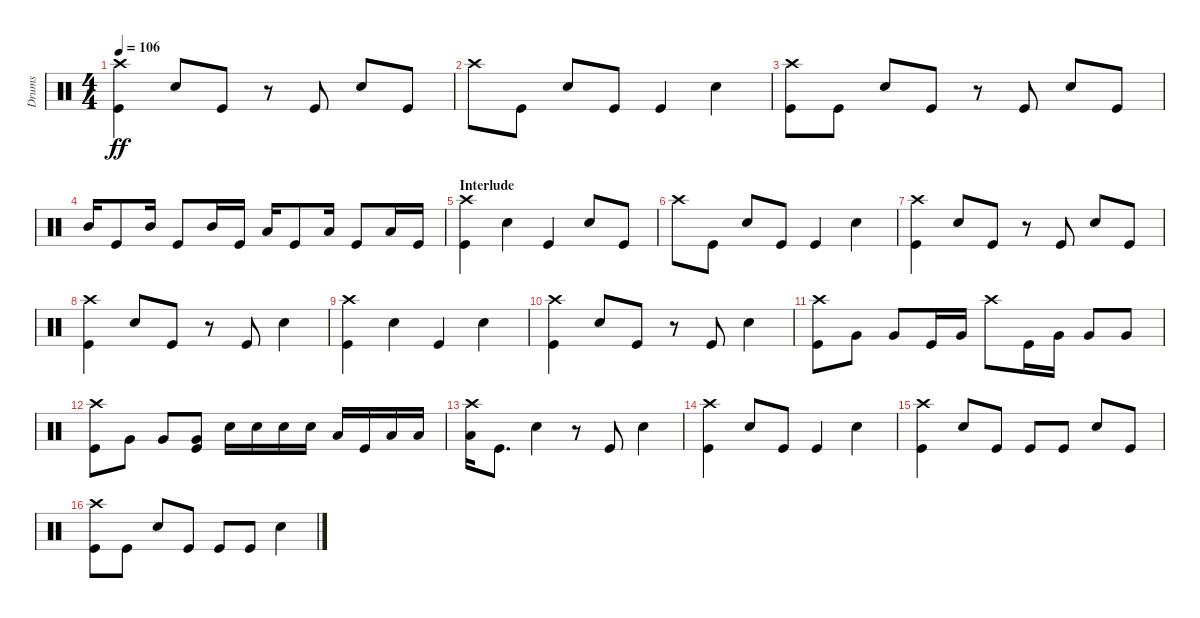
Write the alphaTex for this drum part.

\track ("Drums" "Drums") {instrument percussion}
\staff {score}
\articulation defaults
\ts (4 4)
\tempo 106
\clef neutral
\ks c
("Crash high (hit)" "Kick (hit)").4{dy ff} "Snare (hit) 2".8 "Kick (hit)".8 r.8 "Kick (hit)".8 "Snare (hit) 2".8 "Kick (hit)".8 |
"Crash high (hit)".8 "Kick (hit)".8 "Snare (hit) 2".8 "Kick (hit)".8 "Kick (hit)".4 "Snare (hit) 2".4 |
("Crash high (hit)" "Kick (hit)").8 "Kick (hit)".8 "Snare (hit) 2".8 "Kick (hit)".8 r.8 "Kick (hit)".8 "Snare (hit) 2".8 "Kick (hit)".8 |
"Mid Tom (hit)".16 "Kick (hit)".8 "Mid Tom (hit)".16 "Kick (hit)".8 "Mid Tom (hit)".16 "Kick (hit)".16 "Low Tom (hit)".16 "Kick (hit)".8 "Low Tom (hit)".16 "Kick (hit)".8 "Low Tom (hit)".16 "Kick (hit)".16 |
\section ("" "Interlude")
("Crash high (hit)" "Kick (hit)").4 "Snare (hit) 2".4 "Kick (hit)".4 "Snare (hit) 2".8 "Kick (hit)".8 |
"Crash high (hit)".8 "Kick (hit)".8 "Snare (hit) 2".8 "Kick (hit)".8 "Kick (hit)".4 "Snare (hit) 2".4 |
("Crash high (hit)" "Kick (hit)").4 "Snare (hit) 2".8 "Kick (hit)".8 r.8 "Kick (hit)".8 "Snare (hit) 2".8 "Kick (hit)".8 |
("Crash high (hit)" "Kick (hit)").4 "Snare (hit) 2".8 "Kick (hit)".8 r.8 "Kick (hit)".8 "Snare (hit) 2".4 |
("Crash high (hit)" "Kick (hit)").4 "Snare (hit) 2".4 "Kick (hit)".4 "Snare (hit) 2".4 |
("Crash high (hit)" "Kick (hit)").4 "Snare (hit) 2".8 "Kick (hit)".8 r.8 "Kick (hit)".8 "Snare (hit) 2".4 |
("Crash high (hit)" "Kick (hit)").8 "Very Low Tom (hit)".8 "Very Low Tom (hit)".8 "Kick (hit)".16 "Very Low Tom (hit)".16 "Crash high (hit)".8 "Kick (hit)".16 "Very Low Tom (hit)".16 "Very Low Tom (hit)".8 "Very Low Tom (hit)".8 |
("Crash high (hit)" "Kick (hit)").8 "Very Low Tom (hit)".8 "Very Low Tom (hit)".8 ("Very Low Tom (hit)" "Kick (hit)").8 "Snare (hit) 2".16 "Snare (hit) 2".16 "Snare (hit) 2".16 "Snare (hit) 2".16 "Low Tom (hit)".16 "Kick (hit)".16 "Low Tom (hit)".16 "Low Tom (hit)".16 |
("Crash high (hit)" "Low Tom (hit)").16 "Kick (hit)".8{d} "Snare (hit) 2".4 r.8 "Kick (hit)".8 "Snare (hit) 2".4 |
("Crash high (hit)" "Kick (hit)").4 "Snare (hit) 2".8 "Kick (hit)".8 "Kick (hit)".4 "Snare (hit) 2".4 |
("Crash high (hit)" "Kick (hit)").4 "Snare (hit) 2".8 "Kick (hit)".8 "Kick (hit)".8 "Kick (hit)".8 "Snare (hit) 2".8 "Kick (hit)".8 |
("Crash high (hit)" "Kick (hit)").8 "Kick (hit)".8 "Snare (hit) 2".8 "Kick (hit)".8 "Kick (hit)".8 "Kick (hit)".8 "Snare (hit) 2".4
